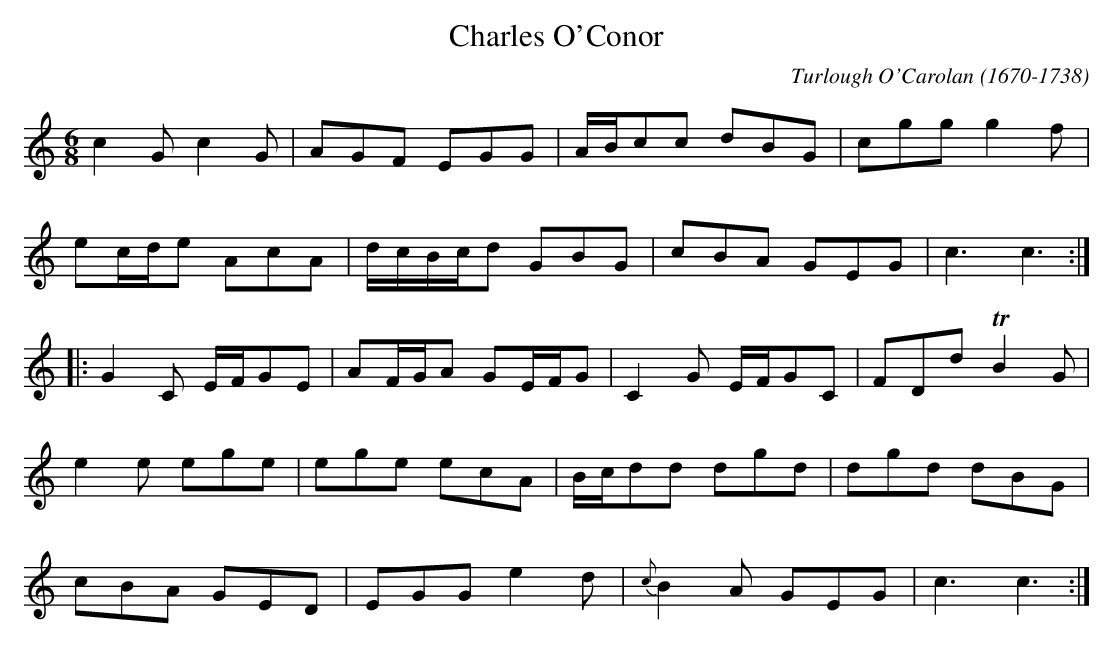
X:1occ
T:Charles O'Conor
C:Turlough O'Carolan (1670-1738)
M:6/8
L:1/8
K:C
C:ALLEGHRETTO
c2G c2G|AGF EGG|A/2B/2cc dBG|cgg g2f|
ec/2d/2e AcA|d/2c/2B/2c/2d GBG|cBA GEG|c3c3:|
|:G2C E/2F/2GE|AF/2G/2A GE/2F/2G|C2G E/2F/2GC|FDd TB2G|
e2e ege|ege ecA|B/2c/2dd dgd|dgd dBG|
cBA GED|EGG e2d|{c}B2A GEG|c3c3:|
